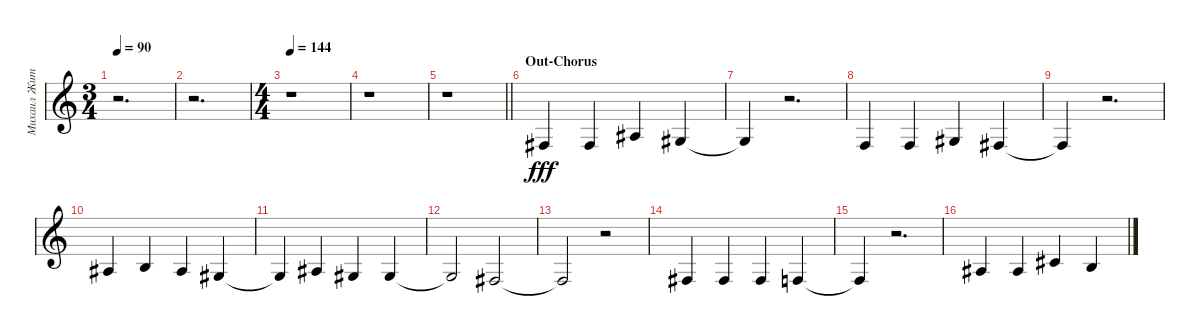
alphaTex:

\track ("Михаил Житняков" "Михаил Жит") {instrument altosax}
\staff {score}
\tuning (E4 B3 G3 D3 A2 E2 B1) {hide}
\ts (3 4)
\tempo 90
\clef g2
\ks c
r.2{d dy fff} |
r.2{d} |
\ts (4 4)
\tempo 144
r.1 |
r.1 |
\barLineRight lightlight
r.1 |
\section ("" "Out-Chorus")
4.4.4 4.4.4 3.3.4 1.3.4 |
1.3{t}.4 r.2{d} |
3.4.4 3.4.4 1.3.4 4.4.4 |
4.4{t}.4 r.2{d} |
3.3.4 0.2.4 3.3.4 1.3.4 |
1.3{t}.4 3.3.4 1.3.4 1.3.4 |
1.3{t}.2 4.4.2 |
4.4{t}.2 r.2 |
4.4.4 4.4.4 4.4.4 3.4.4 |
3.4{t}.4 r.2{d} |
3.3.4 3.3.4 2.2.4 0.2.4
